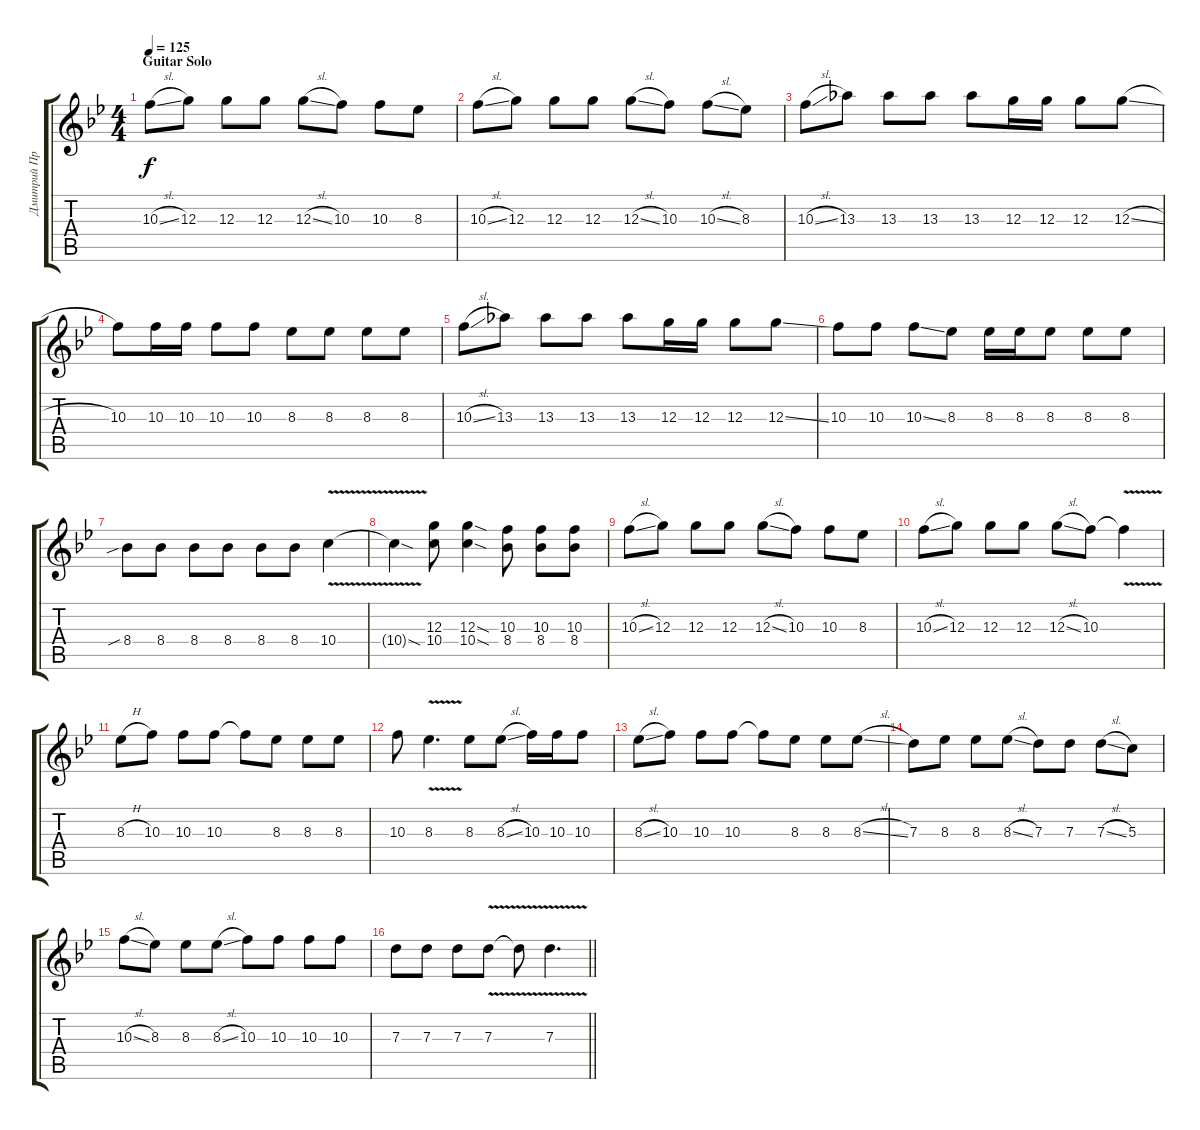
\track ("Дмитрий Процко" "Дмитрий Пр") {instrument distortionguitar}
\staff {score tabs}
\tuning (E4 B3 G3 D3 A2 E2) {hide}
\ts (4 4)
\section ("" "Guitar Solo")
\tempo 125
\clef g2
\ks bb
10.3{sl}.8{dy f instrument distortionguitar} 12.3.8 12.3.8 12.3.8 12.3{sl}.8 10.3.8 10.3.8 8.3.8 |
10.3{sl}.8 12.3.8 12.3.8 12.3.8 12.3{sl}.8 10.3.8 10.3{sl}.8 8.3.8 |
10.3{sl}.8 13.3.8 13.3.8 13.3.8 13.3.8 12.3.16 12.3.16 12.3.8 12.3{sl}.8 |
10.3.8 10.3.16 10.3.16 10.3.8 10.3.8 8.3.8 8.3.8 8.3.8 8.3.8 |
10.3{sl}.8 13.3.8 13.3.8 13.3.8 13.3.8 12.3.16 12.3.16 12.3.8 12.3{ss}.8 |
10.3.8 10.3.8 10.3{ss}.8 8.3.8 8.3.16 8.3.16 8.3.8 8.3.8 8.3.8 |
8.4{sib}.8 8.4.8 8.4.8 8.4.8 8.4.8 8.4.8 10.4{v}.4{balance 0} |
10.4{sod t}.4 (12.3 10.4).8 (12.3{sod} 10.4{sod}).4 (10.3 8.4).8 (10.3 8.4).8 (10.3 8.4).8 |
10.3{sl}.8 12.3.8 12.3.8 12.3.8 12.3{sl}.8 10.3.8 10.3.8 8.3.8 |
10.3{sl}.8 12.3.8 12.3.8 12.3.8 12.3{sl}.8 10.3.8 10.3{v t}.4 |
8.3{h}.8 10.3.8 10.3.8 10.3.8 10.3{t}.8 8.3.8 8.3.8 8.3.8 |
10.3.8 8.3{v}.4{d} 8.3.8 8.3{sl}.8 10.3.16 10.3.16 10.3.8 |
8.3{sl}.8 10.3.8 10.3.8 10.3.8 10.3{t}.8 8.3.8 8.3.8 8.3{sl}.8 |
7.3.8 8.3.8 8.3.8 8.3{sl}.8 7.3.8 7.3.8 7.3{sl}.8 5.3.8 |
10.3{sl}.8 8.3.8 8.3.8 8.3{sl}.8 10.3.8 10.3.8 10.3.8 10.3.8 |
\barLineRight lightlight
7.3.8 7.3.8 7.3.8 7.3{v}.8 7.3{v t}.8 7.3{v}.4{d}
